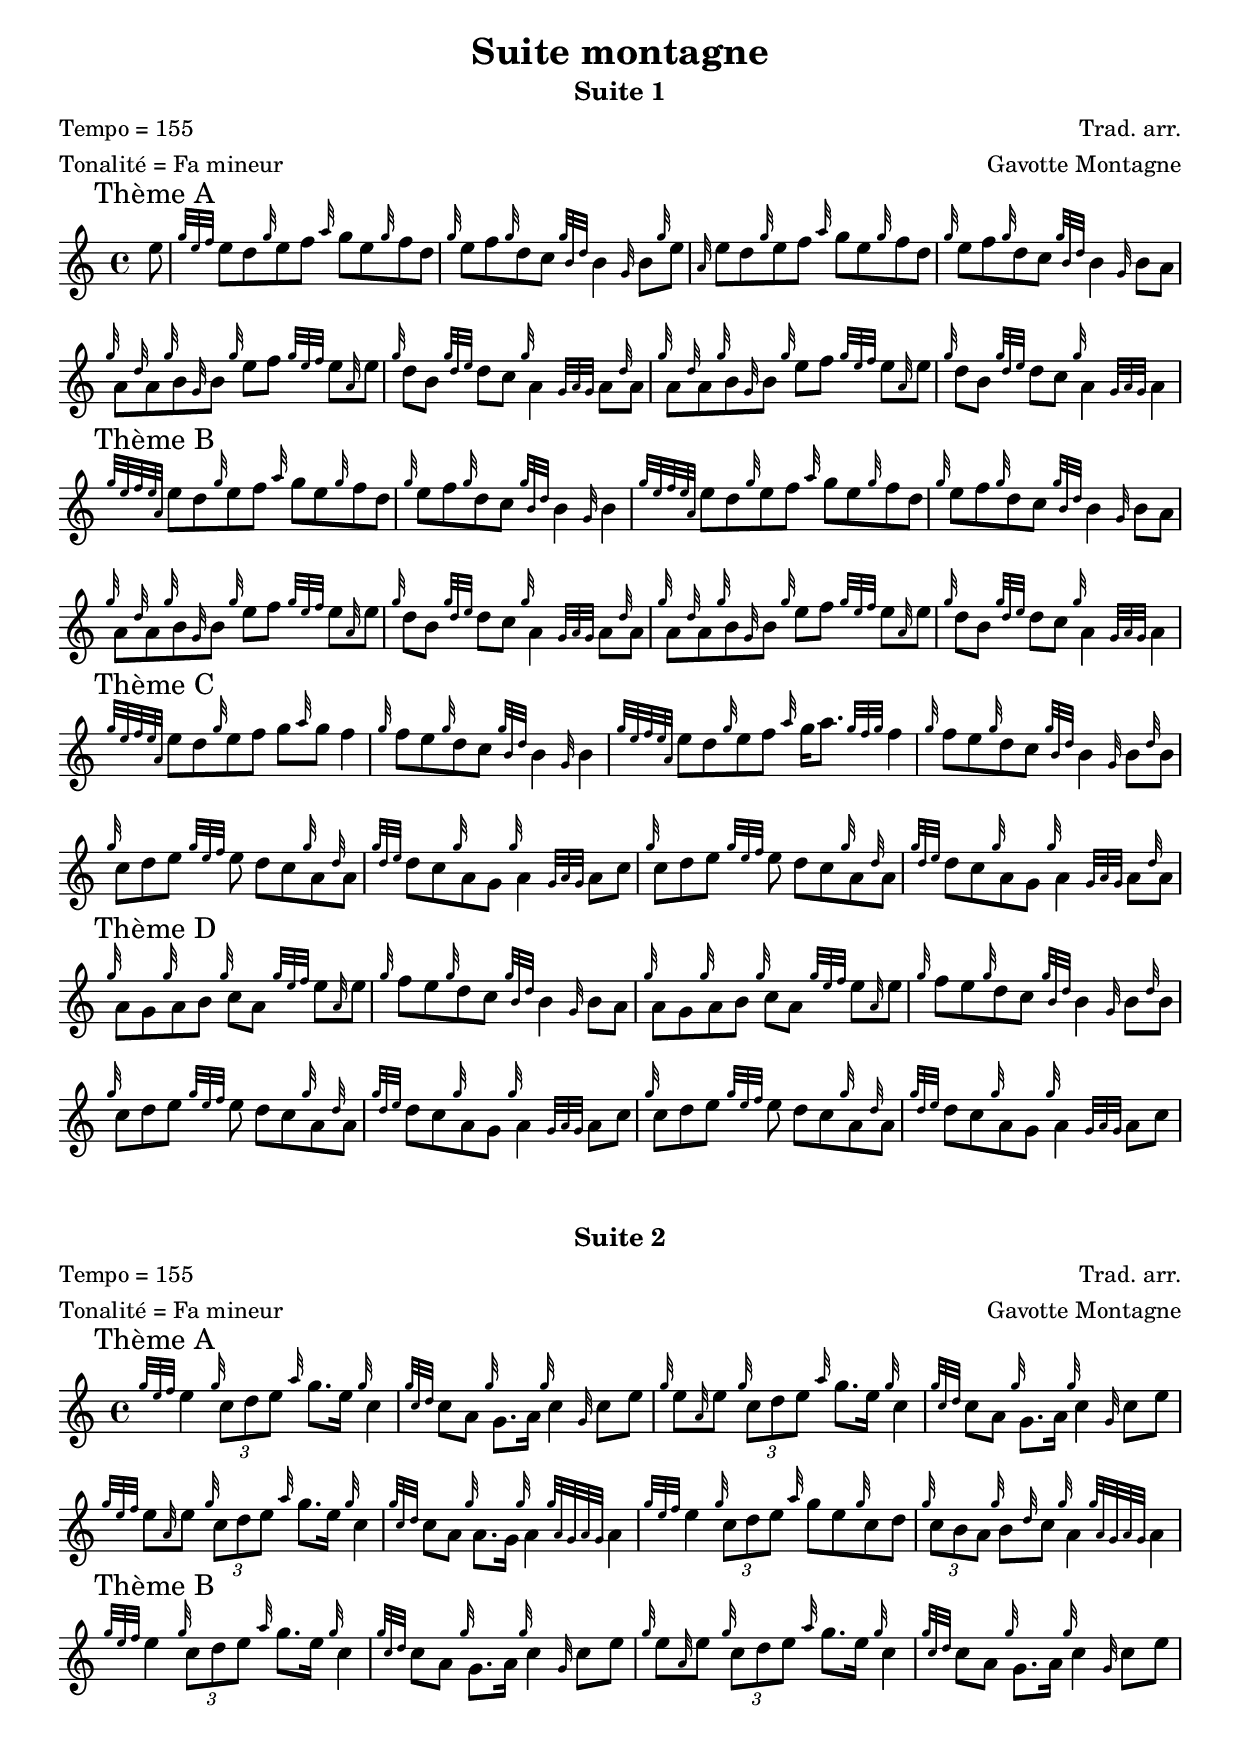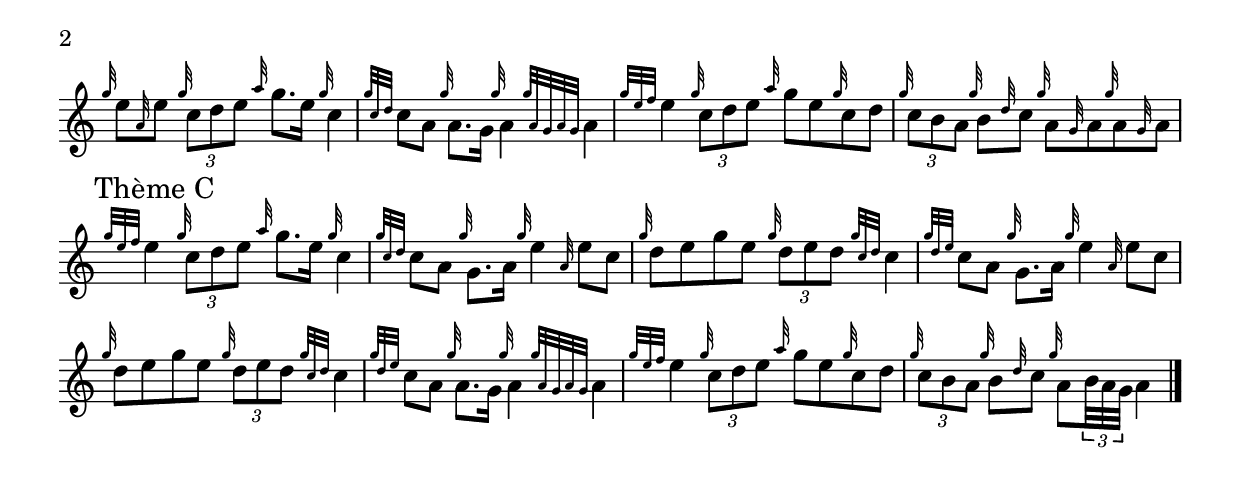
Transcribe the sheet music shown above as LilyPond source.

\version "2.18.2"

\include "bagpipe.ly"

\paper {
    print-all-headers = ##t
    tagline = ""
}

\score {
    \header {
        title = "Suite montagne"
        subtitle = "Suite 1"
        meter = "Tempo = 155"
        arranger = "Trad. arr."
        piece = "Tonalité = Fa mineur"
        opus = "Gavotte Montagne"
    }
    {
        %\override Score.RehearsalMark.self-alignment-X = #CENTER

        \hideKeySignature
        \time 4/4

        \mark "Thème A"
        \partial 8 e8
        \dble e d \grg e f \grA g e \grg f d
        \grg e f \grg d c \dblb b4 \grG b8 \grg e

        \gra e d \grg e f \grA g e \grg f d
        \grg e f \grg d c \dblb b4 \grG b8 a

        \break

        \grg a \grd a \grg b \grG b \grg e f \dble e \gra e
        \grg d b \dbld d c \grg a4 \wbirl a8 \grd a

        \grg a \grd a \grg b \grG b \grg e f \dble e \gra e
        \grg d b \dbld d c \grg a4 \wbirl a
    
        \break


        \mark "Thème B"
        \shakee e8 d \grg e f \grA g e \grg f d
        \grg e f \grg d c \dblb b4 \grG b

        \shakee e8 d \grg e f \grA g e \grg f d
        \grg e f \grg d c \dblb b4 \grG b8 a

        \break

        \grg a \grd a \grg b \grG b \grg e f \dble e \gra e
        \grg d b \dbld d c \grg a4 \wbirl a8 \grd a

        \grg a \grd a \grg b \grG b \grg e f \dble e \gra e
        \grg d b \dbld d c \grg a4 \wbirl a

        \break


        \mark "Thème C"
        \shakee e8 d \grg e f g \grA g f4
        \grg f8 e \grg d c \dblb b4 \grG b

        \shakee e8 d \grg e f \grA g16 A8. \dblf f4
        \grg f8 e \grg d c \dblb b4 \grG b8 \grd b

        \break

        \grg c d e \dble e d c \grg a \grd a
        \dbld d c \grg a G \grg a4 \wbirl a8 c

        \grg c d e \dble e d c \grg a \grd a
        \dbld d c \grg a G \grg a4 \wbirl a8 \grd a

        \break


        \mark "Thème D"
        \grg a G \grg a b \grg c a \dble e \gra e
        \grg f e \grg d c \dblb b4 \grG b8 a

        \grg a G \grg a b \grg c a \dble e \gra e
        \grg f e \grg d c \dblb b4 \grG b8 \grd b

        \break

        \grg c d e \dble e d c \grg a \grd a
        \dbld d c \grg a G \grg a4 \wbirl a8 c

        \grg c d e \dble e d c \grg a \grd a
        \dbld d c \grg a G \grg a4 \wbirl a8 c
        
    }
}


\score {
    \header {
        subtitle = "Suite 2"
        meter = "Tempo = 155"
        arranger = "Trad. arr."
        piece = "Tonalité = Fa mineur"
        opus = "Gavotte Montagne"
    }
    {
        \hideKeySignature
        \time 4/4

        \mark "Thème A"
        \dble e4 \grg \tuplet 3/2 {c8 d e} \grA g8. e16 \grg c4
        \dblc c8 a \grg G8. a16 \grg c4 \grG c8 e

        \grg e \gra e \grg \tuplet 3/2 {c8 d e} \grA g8. e16 \grg c4
        \dblc c8 a \grg G8. a16 \grg c4 \grG c8 e

        \break

        \dble e \gra e \grg \tuplet 3/2 {c8 d e} \grA g8. e16 \grg c4
        \dblc c8 a \grg a8. G16 \grg a4 \gbirl a

        \dble e4 \grg \tuplet 3/2 {c8 d e} \grA g e \grg c d
        \grg \tuplet 3/2 {c b a} \grg b \grd c \grg a4 \gbirl a

        \break


        \mark "Thème B"
        \dble e4 \grg \tuplet 3/2 {c8 d e} \grA g8. e16 \grg c4
        \dblc c8 a \grg G8. a16 \grg c4 \grG c8 e

        \grg e \gra e \grg \tuplet 3/2 {c8 d e} \grA g8. e16 \grg c4
        \dblc c8 a \grg G8. a16 \grg c4 \grG c8 e

        \break

        \grg e \gra e \grg \tuplet 3/2 {c8 d e} \grA g8. e16 \grg c4
        \dblc c8 a \grg a8. G16 \grg a4 \gbirl a

        \dble e4 \grg \tuplet 3/2 {c8 d e} \grA g e \grg c d
        \grg \tuplet 3/2 {c b a} \grg b \grd c \grg a \grG a \grg a \grG a

        \break


        \mark "Thème C"
        \dble e4 \grg \tuplet 3/2 {c8 d e} \grA g8. e16 \grg c4
        \dblc c8 a \grg G8. a16 \grg e4 \gra e8 c

        \grg d e g e \grg \tuplet 3/2 {d e d} \dblc c4 
        \dbld c8 a \grg G8. a16 \grg e4 \gra e8 c

        \break

        \grg d e g e \grg \tuplet 3/2 {d e d} \dblc c4 
        \dbld c8 a \grg a8. G16 \grg a4 \gbirl a

        \dble e4 \grg \tuplet 3/2 {c8 d e} \grA g e \grg c d
        \grg \tuplet 3/2 {c b a} \grg b \grd c \grg a \tuplet 3/2 { b32 a G} a4

        \bar "|."
    }
}


\layout {
    indent = 0.0\cm
    \context { \Score \remove "Bar_number_engraver" }
}

% \midi {}

